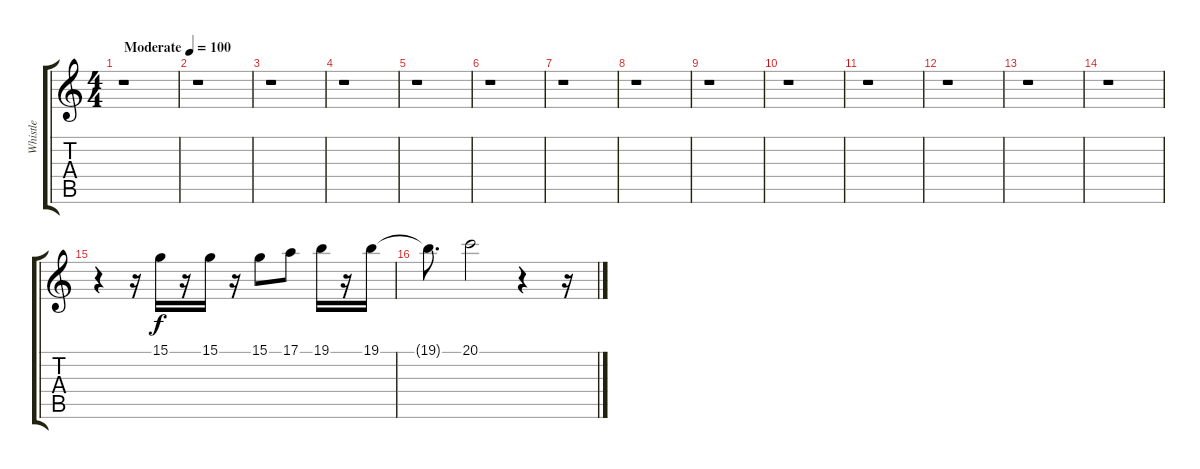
\track ("Whistle" "Whistle") {instrument whistle}
\staff {score tabs}
\tuning (E4 B3 G3 D3 A2 E2) {hide}
\ts (4 4)
\tempo (100 "Moderate")
\clef g2
\ks c
r.1{dy f instrument whistle} |
r.1 |
r.1 |
r.1 |
r.1 |
r.1 |
r.1 |
r.1 |
r.1 |
r.1 |
r.1 |
r.1 |
r.1 |
r.1 |
r.4 r.16 15.1.16 r.16 15.1.16 r.16 15.1.8 17.1.8 19.1.16 r.16 19.1.16 |
19.1{t}.8{d} 20.1.2 r.4 r.16
